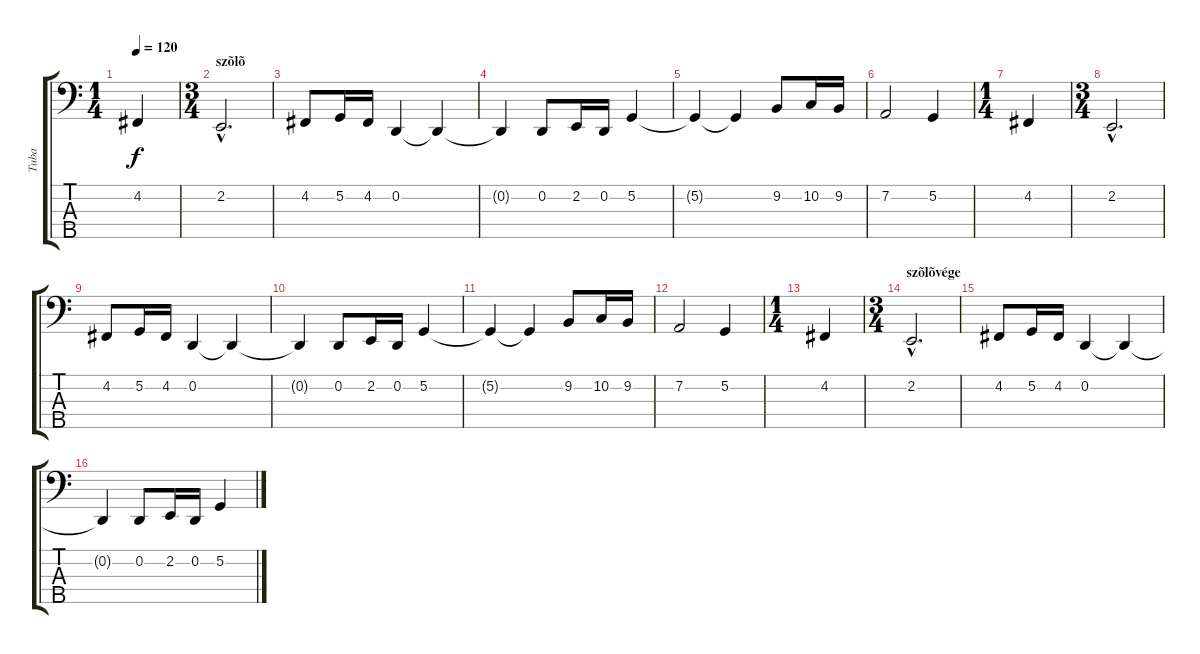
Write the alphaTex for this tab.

\track ("Tuba" "Tuba") {instrument tuba}
\staff {score tabs}
\tuning (G2 D2 A1 E1 B0) {hide}
\ts (1 4)
\tempo 120
\clef f4
\ks c
4.2.4{dy f} |
\ts (3 4)
\section ("" "szõlõ")
2.2{hac}.2{d} |
4.2.8 5.2.16 4.2.16 0.2.4 0.2{t}.4 |
0.2{t}.4 0.2.8 2.2.16 0.2.16 5.2.4 |
5.2{t}.4 5.2{t}.4 9.2.8 10.2.16 9.2.16 |
7.2.2 5.2.4 |
\ts (1 4)
4.2.4 |
\ts (3 4)
2.2{hac}.2{d} |
4.2.8 5.2.16 4.2.16 0.2.4 0.2{t}.4 |
0.2{t}.4 0.2.8 2.2.16 0.2.16 5.2.4 |
5.2{t}.4 5.2{t}.4 9.2.8 10.2.16 9.2.16 |
7.2.2 5.2.4 |
\ts (1 4)
4.2.4 |
\ts (3 4)
\section ("" "szõlõvége")
2.2{hac}.2{d} |
4.2.8 5.2.16 4.2.16 0.2.4 0.2{t}.4 |
0.2{t}.4 0.2.8 2.2.16 0.2.16 5.2.4
